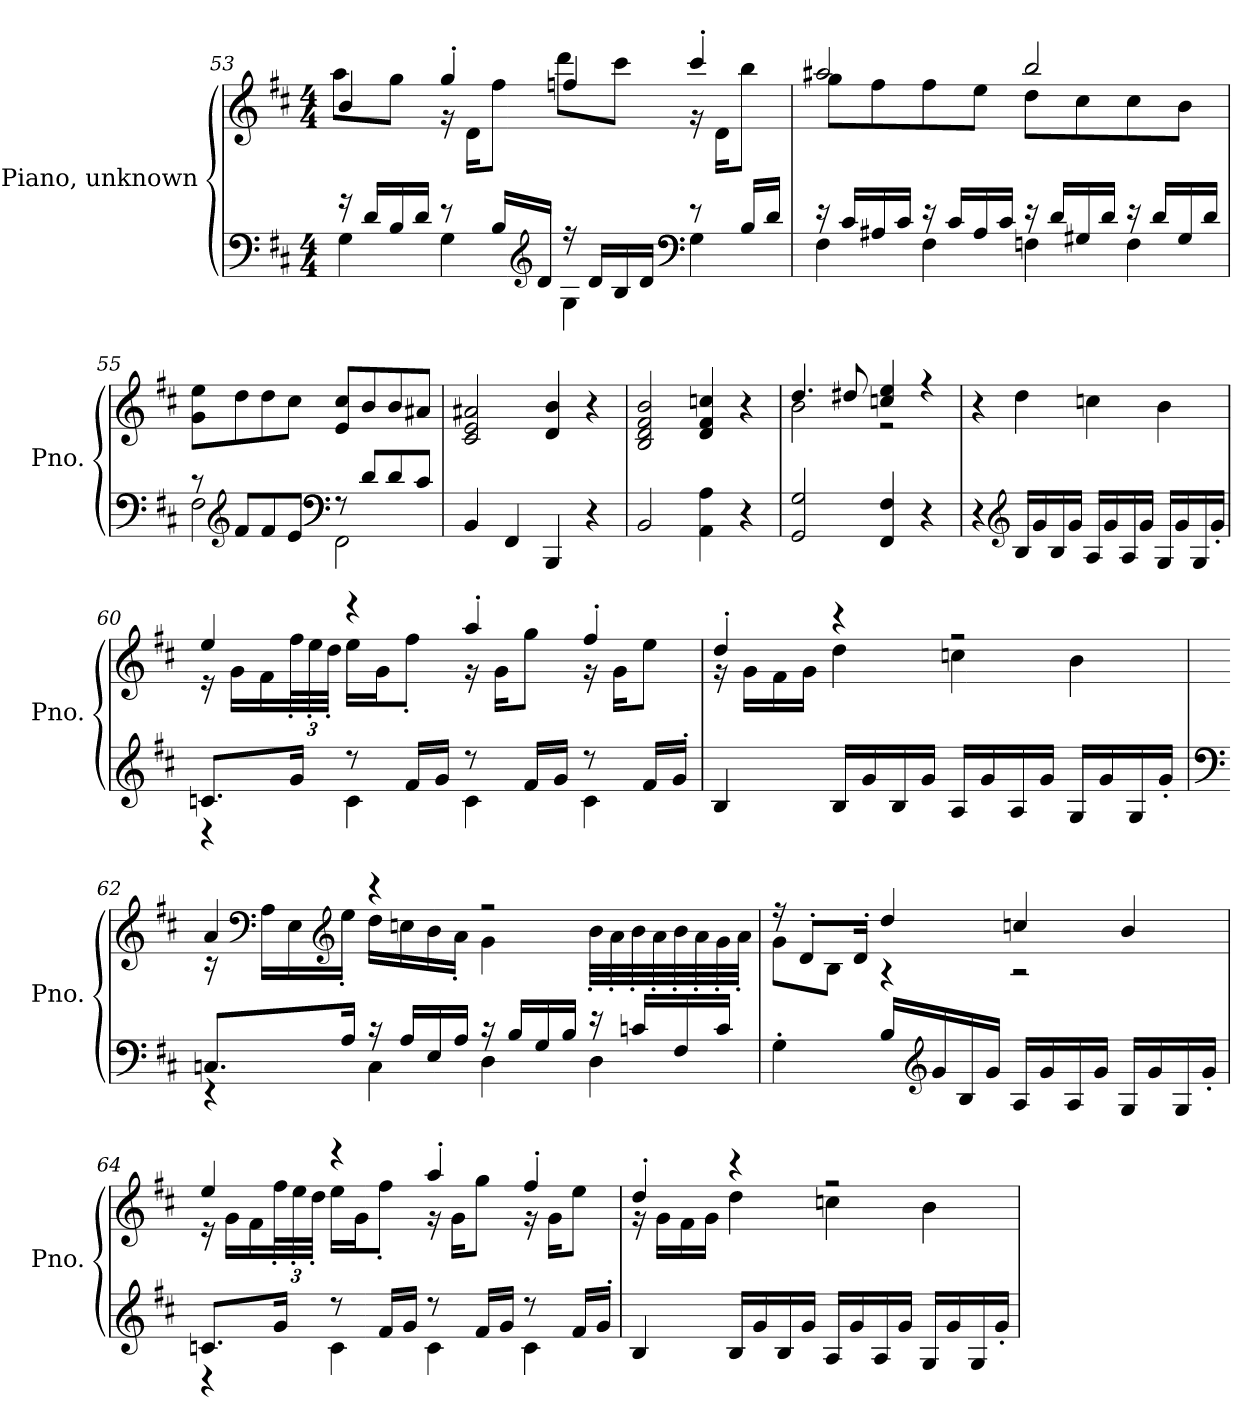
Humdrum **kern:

**kern	**kern
*part1	*part1
*staff2	*staff1
*I"Piano, unknown	*
*I'Pno.	*
!!LO:LB:g=z
*clefF4	*clefG2
*k[f#c#]	*k[f#c#]
*M4/4	*M4/4
=53	=53
*^	*^
16r	4G\	4b/	8aa\L
16d/LL	.	.	.
16B/	.	.	8gg\J
16d/JJ	.	.	.
8r	4G\	4gg'/	16r
.	.	.	16d\KL
16B/LL	.	.	8ff#\J
*clefG2	*	*	*
16d/JJ	.	.	.
16r	4G\	4ffn/	8ddd\L
16d/LL	.	.	.
16B/	.	.	8ccc#\J
16d/JJ	.	.	.
*clefF4	*	*	*
8r	4G\	4ccc#'/	16r
.	.	.	16d\KL
16B/LL	.	.	8bb\J
16d/JJ	.	.	.
=54	=54	=54	=54
16r	4F#\	2aa#X/	8gg\L
16c#/LL	.	.	.
16A#X/	.	.	8ff#\
16c#/JJ	.	.	.
16r	4F#\	.	8ff#\
16c#/LL	.	.	.
16A#/	.	.	8ee\J
16c#/JJ	.	.	.
16r	4Fn\	2bb/	8dd\L
16d/LL	.	.	.
16G#X/	.	.	8cc#\
16d/JJ	.	.	.
16r	4F\	.	8cc#\
16d/LL	.	.	.
16G#/	.	.	8b\J
16d/JJ	.	.	.
*	*	*v	*v
!!LO:LB:g=z
=55	=55	=55
8r	2F#\	8g\ 8ee\L
*clefG2	*	*
8f#/L	.	8dd\
8f#/	.	8dd\
8e/J	.	8cc#\J
*clefF4	*	*
8r	2FF#\	8e/ 8cc#/L
8d/L	.	8b/
8d/	.	8b/
8c#/J	.	8a#X/J
*v	*v	*
=56	=56
4BB/	2c#/ 2e/ 2a#X/
4FF#/	.
4BBB/	4d/ 4b/
4r	4r
=57	=57
2BB/	2B/ 2d/ 2f#/ 2b/
4AA\ 4A\	4d/ 4f#/ 4ccn/
4r	4r
=58	=58
*	*^
2GG/ 2G/	4.dd/	2b\
.	8dd#X/	.
4FF#/ 4F#/	4ccn/ 4ee/	2r
4r	4r	.
*	*v	*v
=59	=59
4r	4r
*clefG2	*
16B/LL	4dd\
16g/	.
16B/	.
16g/JJ	.
16A/LL	4ccn\
16g/	.
16A/	.
16g/JJ	.
16G/LL	4b\
16g/	.
16G/	.
16g'/JJ	.
!!LO:LB:g=z
=60	=60
*^	*^
8.cn/L	4r	4ee/	16r
.	.	.	16g\LL
.	.	.	16f#\
*	*	*	*Xbrackettup
16g/Jk	.	.	48ff#'\L
.	.	.	48ee'\
.	.	.	48dd'\JJJ
8r	4c\	4r	16ee\LL
.	.	.	16g\J
16f#/LL	.	.	8ff#'\J
16g/JJ	.	.	.
8r	4c\	4aa'/	16r
.	.	.	16g\KL
16f#/LL	.	.	8gg\J
16g/JJ	.	.	.
8r	4c\	4ff#'/	16r
.	.	.	16g\KL
16f#/LL	.	.	8ee\J
16g'/JJ	.	.	.
*v	*v	*	*
=61	=61	=61
4B/	4dd'/	16r
.	.	16g\LL
.	.	16f#\
.	.	16g\JJ
16B/LL	4r	4dd\
16g/	.	.
16B/	.	.
16g/JJ	.	.
16A/LL	2r	4ccn\
16g/	.	.
16A/	.	.
16g/JJ	.	.
16G/LL	.	4b\
16g/	.	.
16G/	.	.
16g'/JJ	.	.
!!LO:LB:g=z	!!
=62	=62	=62
*clefF4	*	*
*^	*	*
8.Cn/L	4r	4a/	16r
*	*	*clefF4	*
.	.	.	16A\LL
.	.	.	16E\
*	*	*clefG2	*
16A/Jk	.	.	16ee'\JJ
16r	4C\	4r	16dd\LL
16A/LL	.	.	16ccn\
16E/	.	.	16b\
16A/JJ	.	.	16a'\JJ
16r	4D\	2r	4g\
16B/LL	.	.	.
16G/	.	.	.
16B/JJ	.	.	.
16r	4D\	.	32b'\LLL
.	.	.	32a'\
16cn/LL	.	.	32b'\
.	.	.	32a'\
16F#/	.	.	32b'\
.	.	.	32a'\
16c/JJ	.	.	32g'\
.	.	.	32a'\JJJ
*v	*v	*	*
=63	=63	=63
4G'\	16r	8g\L
.	8d'/L	.
.	.	8B\J
.	16d'/Jk	.
16B/LL	4dd/	4r
*clefG2	*	*
16g/	.	.
16B/	.	.
16g/JJ	.	.
16A/LL	4ccn/	2r
16g/	.	.
16A/	.	.
16g/JJ	.	.
16G/LL	4b/	.
16g/	.	.
16G/	.	.
16g'/JJ	.	.
!!LO:PB:g=z	!!
=64	=64	=64
*^	*	*
8.cn/L	4r	4ee/	16r
.	.	.	16g\LL
.	.	.	16f#\
16g/Jk	.	.	48ff#'\L
.	.	.	48ee'\
.	.	.	48dd'\JJJ
8r	4c\	4r	16ee\LL
.	.	.	16g\J
16f#/LL	.	.	8ff#'\J
16g/JJ	.	.	.
8r	4c\	4aa'/	16r
.	.	.	16g\KL
16f#/LL	.	.	8gg\J
16g/JJ	.	.	.
8r	4c\	4ff#'/	16r
.	.	.	16g\KL
16f#/LL	.	.	8ee\J
16g'/JJ	.	.	.
*v	*v	*	*
=65	=65	=65
4B/	4dd'/	16r
.	.	16g\LL
.	.	16f#\
.	.	16g\JJ
16B/LL	4r	4dd\
16g/	.	.
16B/	.	.
16g/JJ	.	.
16A/LL	2r	4ccn\
16g/	.	.
16A/	.	.
16g/JJ	.	.
16G/LL	.	4b\
16g/	.	.
16G/	.	.
16g'/JJ	.	.
*	*v	*v
=	=
*-	*-
